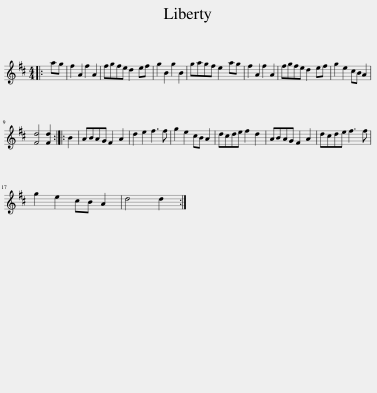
X:1
L:1/8
M:4/4
I:linebreak $
K:D
V:1 treble
V:1
|: ag | f2 A2 f2 A2 | fgfe d2 ef | g2 B2 g2 B2 | gagf e2 ag | %5
 f2 A2 f2 A2 | fgfe d2 ef | g2 e2 cB A2 |$ [Fd]4 [Fd]2 :: B2 | %10
 ABAG F2 A2 | d2 e2 f3 f | g2 e2 cB A2 | dcde f2 d2 | ABAG F2 A2 | %15
 dcde f3 f |$ g2 e2 cB A2 | d4 d2 :| %18
